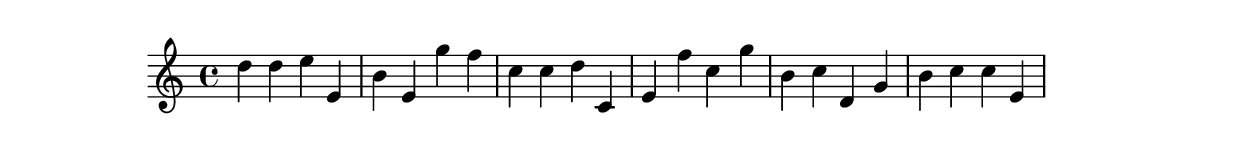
%% DO NOT EDIT this file manually; it is automatically
%% generated from LSR http://lsr.di.unimi.it
%% Make any changes in LSR itself, or in Documentation/snippets/new/ ,
%% and then run scripts/auxiliar/makelsr.py
%%
%% This file is in the public domain.
\version "2.18.0"

\header {
  lsrtags = "pitches, really-cool, scheme-language"

  texidoc = "
This Scheme-based snippet generates 24 random notes (or as many as
required), based on the current time (or any randomish number specified
instead, in order to obtain the same random notes each time): i.e., to
get different random note patterns, just change this number.

"
  doctitle = "Generating random notes"
} % begin verbatim

\score {
  {
    $(let ((random-state (seed->random-state (current-time))))
       (make-sequential-music
         (map (lambda (x)
                (let ((idx (random 12 random-state)))
                  (make-event-chord
                   (list
                    (make-music 'NoteEvent
                                'duration (ly:make-duration 2 0 1/1)
                                'pitch (ly:make-pitch
                                        (quotient idx 7)
                                        (remainder idx 7)
                                        0))))))
              (make-list 24))))
  }
}
